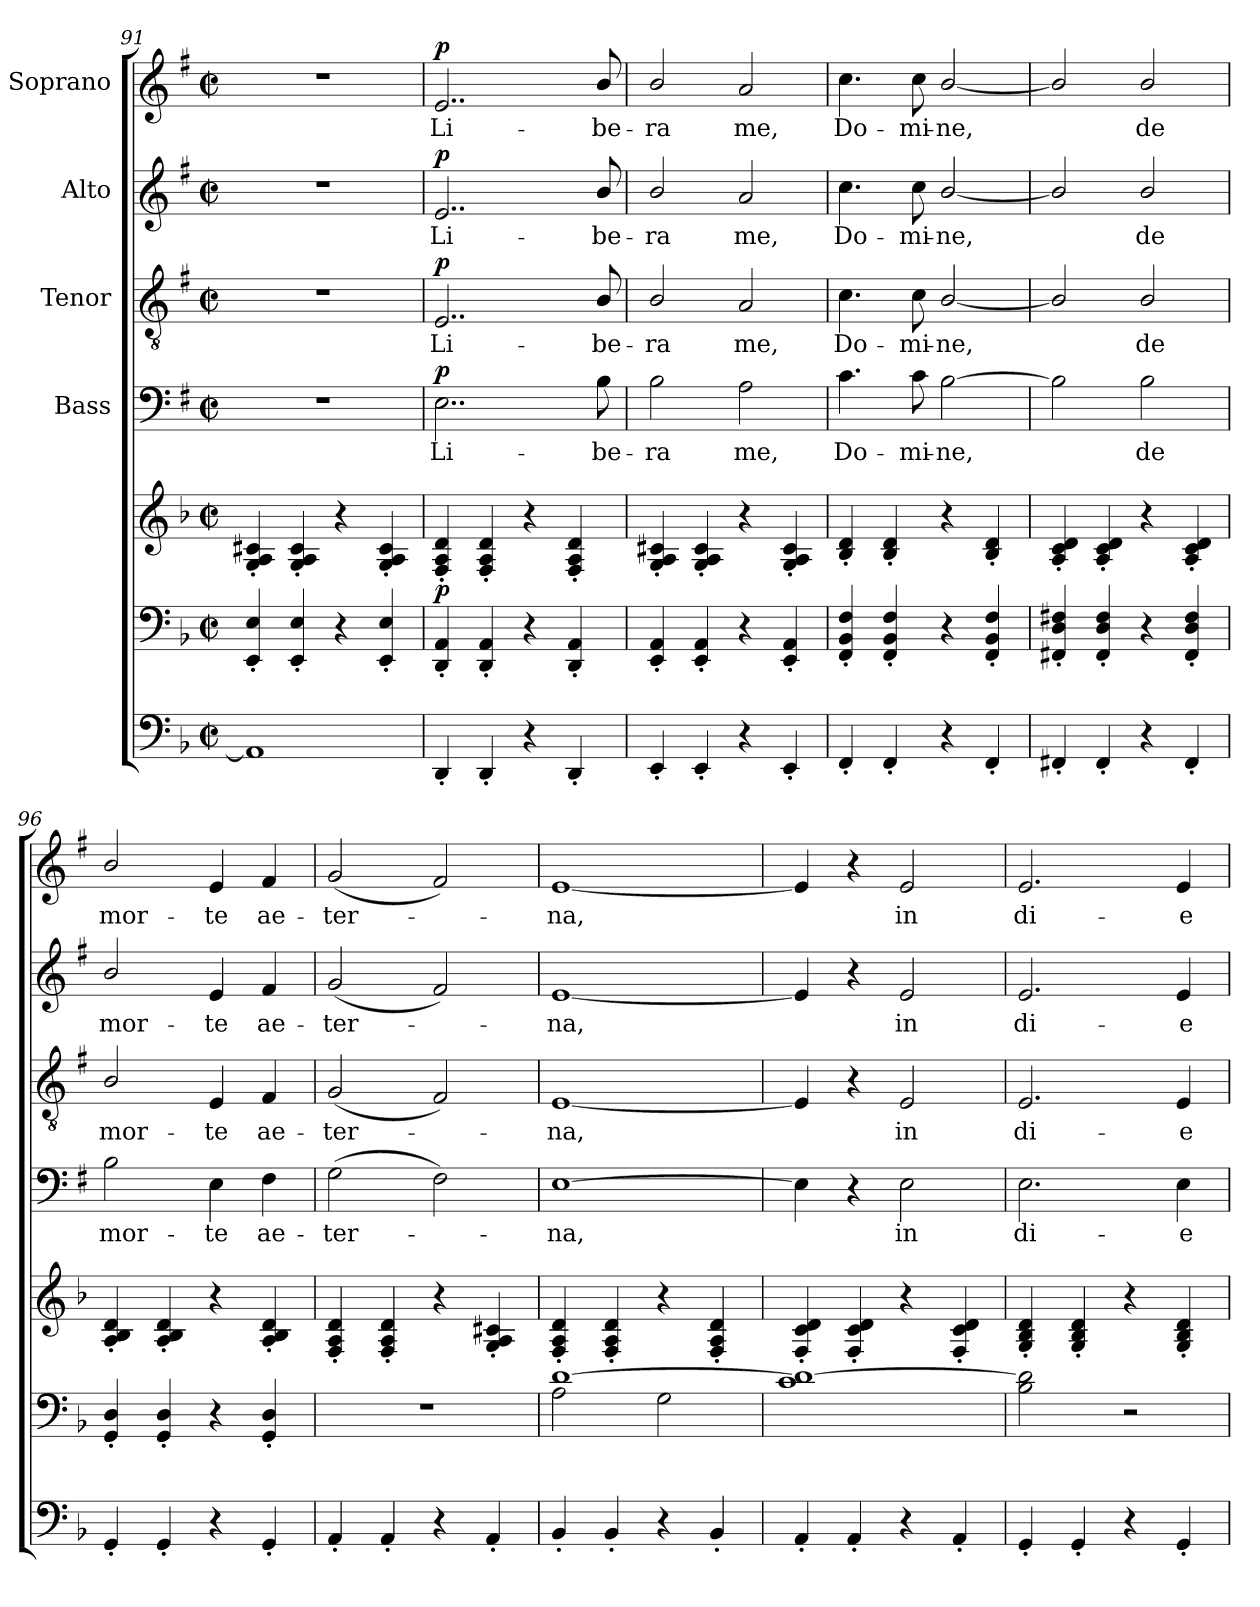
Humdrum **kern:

**kern	**kern	**kern	**dynam	**kern	**text	**dynam	**kern	**text	**dynam	**kern	**text	**dynam	**kern	**text	**dynam
*part6	*part5	*part5	*part5	*part4	*part4	*part4	*part3	*part3	*part3	*part2	*part2	*part2	*part1	*part1	*part1
*staff7	*staff6	*staff5	*staff5/6	*staff4	*staff4	*staff4	*staff3	*staff3	*staff3	*staff2	*staff2	*staff2	*staff1	*staff1	*staff1
*	*	*	*	*I"Bass	*	*	*I"Tenor	*	*	*I"Alto	*	*	*I"Soprano	*	*
*clefF4	*clefF4	*clefG2	*	*clefF4	*	*	*clefGv2	*	*	*clefG2	*	*	*clefG2	*	*
*	*	*	*	*ITrd1c2	*	*	*ITrd1c2	*	*	*ITrd1c2	*	*	*ITrd1c2	*	*
*k[b-]	*k[b-]	*k[b-]	*	*k[b-]	*	*	*k[b-]	*	*	*k[b-]	*	*	*k[b-]	*	*
*d:	*d:	*d:	*	*d:	*	*	*d:	*	*	*d:	*	*	*d:	*	*
*M2/2	*M2/2	*M2/2	*	*M2/2	*	*	*M2/2	*	*	*M2/2	*	*	*M2/2	*	*
*met(c|)	*met(c|)	*met(c|)	*	*met(c|)	*	*	*met(c|)	*	*	*met(c|)	*	*	*met(c|)	*	*
=91	=91	=91	=91	=91	=91	=91	=91	=91	=91	=91	=91	=91	=91	=91	=91
1AA]	4EE/'< 4E/'<	4G/'< 4A/'< 4c#X/'<	.	1r	.	.	1r	.	.	1r	.	.	1r	.	.
.	4EE/'< 4E/'<	4G/'< 4A/'< 4c#/'<	.	.	.	.	.	.	.	.	.	.	.	.	.
.	4r	4r	.	.	.	.	.	.	.	.	.	.	.	.	.
.	4EE/'< 4E/'<	4G/'< 4A/'< 4c#/'<	.	.	.	.	.	.	.	.	.	.	.	.	.
=92	=92	=92	=92	=92	=92	=92	=92	=92	=92	=92	=92	=92	=92	=92	=92
!	!	!	!LO:DY:b	!	!	!LO:DY:b	!	!	!LO:DY:b	!	!	!LO:DY:b	!	!	!LO:DY:b
4DD'</	4DD/'< 4AA/'<	4F/'< 4A/'< 4d/'<	p	2..D\	Li-	p	2..D/	Li-	p	2..d/	Li-	p	2..d/	Li-	p
4DD'</	4DD/'< 4AA/'<	4F/'< 4A/'< 4d/'<	.	.	.	.	.	.	.	.	.	.	.	.	.
4r	4r	4r	.	.	.	.	.	.	.	.	.	.	.	.	.
4DD'</	4DD/'< 4AA/'<	4F/'< 4A/'< 4d/'<	.	.	.	.	.	.	.	.	.	.	.	.	.
.	.	.	.	8A\	-be-	.	8A/	-be-	.	8a/	-be-	.	8a/	-be-	.
=93	=93	=93	=93	=93	=93	=93	=93	=93	=93	=93	=93	=93	=93	=93	=93
4EE'</	4EE/'< 4AA/'<	4G/'< 4A/'< 4c#X/'<	.	2A\	-ra	.	2A/	-ra	.	2a/	-ra	.	2a/	-ra	.
4EE'</	4EE/'< 4AA/'<	4G/'< 4A/'< 4c#/'<	.	.	.	.	.	.	.	.	.	.	.	.	.
4r	4r	4r	.	2G\	me,	.	2G/	me,	.	2g/	me,	.	2g/	me,	.
4EE'</	4EE/'< 4AA/'<	4G/'< 4A/'< 4c#/'<	.	.	.	.	.	.	.	.	.	.	.	.	.
=94	=94	=94	=94	=94	=94	=94	=94	=94	=94	=94	=94	=94	=94	=94	=94
4FF'</	4FF/'< 4BB-/'< 4F/'<	4B-/'< 4d/'<	.	4.B-\	Do-	.	4.B-\	Do-	.	4.b-\	Do-	.	4.b-\	Do-	.
4FF'</	4FF/'< 4BB-/'< 4F/'<	4B-/'< 4d/'<	.	.	.	.	.	.	.	.	.	.	.	.	.
.	.	.	.	8B-\	-mi-	.	8B-\	-mi-	.	8b-\	-mi-	.	8b-\	-mi-	.
4r	4r	4r	.	[2A\	-ne,	.	[2A/	-ne,	.	[2a/	-ne,	.	[2a/	-ne,	.
4FF'</	4FF/'< 4BB-/'< 4F/'<	4B-/'< 4d/'<	.	.	.	.	.	.	.	.	.	.	.	.	.
=95	=95	=95	=95	=95	=95	=95	=95	=95	=95	=95	=95	=95	=95	=95	=95
4FF#X'</	4FF#X/'< 4D/'< 4F#X/'<	4A/'< 4c/'< 4d/'<	.	2A\]	.	.	2A/]	.	.	2a/]	.	.	2a/]	.	.
4FF#'</	4FF#/'< 4D/'< 4F#/'<	4A/'< 4c/'< 4d/'<	.	.	.	.	.	.	.	.	.	.	.	.	.
4r	4r	4r	.	2A\	de	.	2A/	de	.	2a/	de	.	2a/	de	.
4FF#'</	4FF#/'< 4D/'< 4F#/'<	4A/'< 4c/'< 4d/'<	.	.	.	.	.	.	.	.	.	.	.	.	.
!!LO:PB:g=z
=96	=96	=96	=96	=96	=96	=96	=96	=96	=96	=96	=96	=96	=96	=96	=96
4GG'</	4GG/'< 4D/'<	4A/'< 4B-/'< 4d/'<	.	2A\	mor-	.	2A/	mor-	.	2a/	mor-	.	2a/	mor-	.
4GG'</	4GG/'< 4D/'<	4A/'< 4B-/'< 4d/'<	.	.	.	.	.	.	.	.	.	.	.	.	.
4r	4r	4r	.	4D\	-te	.	4D/	-te	.	4d/	-te	.	4d/	-te	.
4GG'</	4GG/'< 4D/'<	4A/'< 4B-/'< 4d/'<	.	4E\	ae-	.	4E/	ae-	.	4e/	ae-	.	4e/	ae-	.
=97	=97	=97	=97	=97	=97	=97	=97	=97	=97	=97	=97	=97	=97	=97	=97
4AA'</	1r	4F/'< 4A/'< 4d/'<	.	(2F\	-ter-	.	(2F/	-ter-	.	(2f/	-ter-	.	(2f/	-ter-	.
4AA'</	.	4F/'< 4A/'< 4d/'<	.	.	.	.	.	.	.	.	.	.	.	.	.
4r	.	4r	.	2E\)	.	.	2E/)	.	.	2e/)	.	.	2e/)	.	.
4AA'</	.	4G/'< 4A/'< 4c#X/'<	.	.	.	.	.	.	.	.	.	.	.	.	.
=98	=98	=98	=98	=98	=98	=98	=98	=98	=98	=98	=98	=98	=98	=98	=98
*	*^	*	*	*	*	*	*	*	*	*	*	*	*	*	*
4BB-'</	[>1d	2A\	4F/'< 4A/'< 4d/'<	.	[1D	-na,	.	[1D	-na,	.	[1d	-na,	.	[1d	-na,	.
4BB-'</	.	.	4F/'< 4A/'< 4d/'<	.	.	.	.	.	.	.	.	.	.	.	.	.
4r	.	2G\	4r	.	.	.	.	.	.	.	.	.	.	.	.	.
4BB-'</	.	.	4F/'< 4A/'< 4d/'<	.	.	.	.	.	.	.	.	.	.	.	.	.
*	*v	*v	*	*	*	*	*	*	*	*	*	*	*	*	*	*
=99	=99	=99	=99	=99	=99	=99	=99	=99	=99	=99	=99	=99	=99	=99	=99
4AA'</	1c 1d_	4F/'< 4c/'< 4d/'<	.	4D\]	.	.	4D/]	.	.	4d/]	.	.	4d/]	.	.
4AA'</	.	4F/'< 4c/'< 4d/'<	.	4r	.	.	4r	.	.	4r	.	.	4r	.	.
4r	.	4r	.	2D\	in	.	2D/	in	.	2d/	in	.	2d/	in	.
4AA'</	.	4F/'< 4c/'< 4d/'<	.	.	.	.	.	.	.	.	.	.	.	.	.
=100	=100	=100	=100	=100	=100	=100	=100	=100	=100	=100	=100	=100	=100	=100	=100
4GG'</	2B-\ 2d\]	4G/'< 4B-/'< 4d/'<	.	2.D\	di-	.	2.D/	di-	.	2.d/	di-	.	2.d/	di-	.
4GG'</	.	4G/'< 4B-/'< 4d/'<	.	.	.	.	.	.	.	.	.	.	.	.	.
4r	2r	4r	.	.	.	.	.	.	.	.	.	.	.	.	.
4GG'</	.	4G/'< 4B-/'< 4d/'<	.	4D\	-e	.	4D/	-e	.	4d/	-e	.	4d/	-e	.
=	=	=	=	=	=	=	=	=	=	=	=	=	=	=	=
*-	*-	*-	*-	*-	*-	*-	*-	*-	*-	*-	*-	*-	*-	*-	*-
